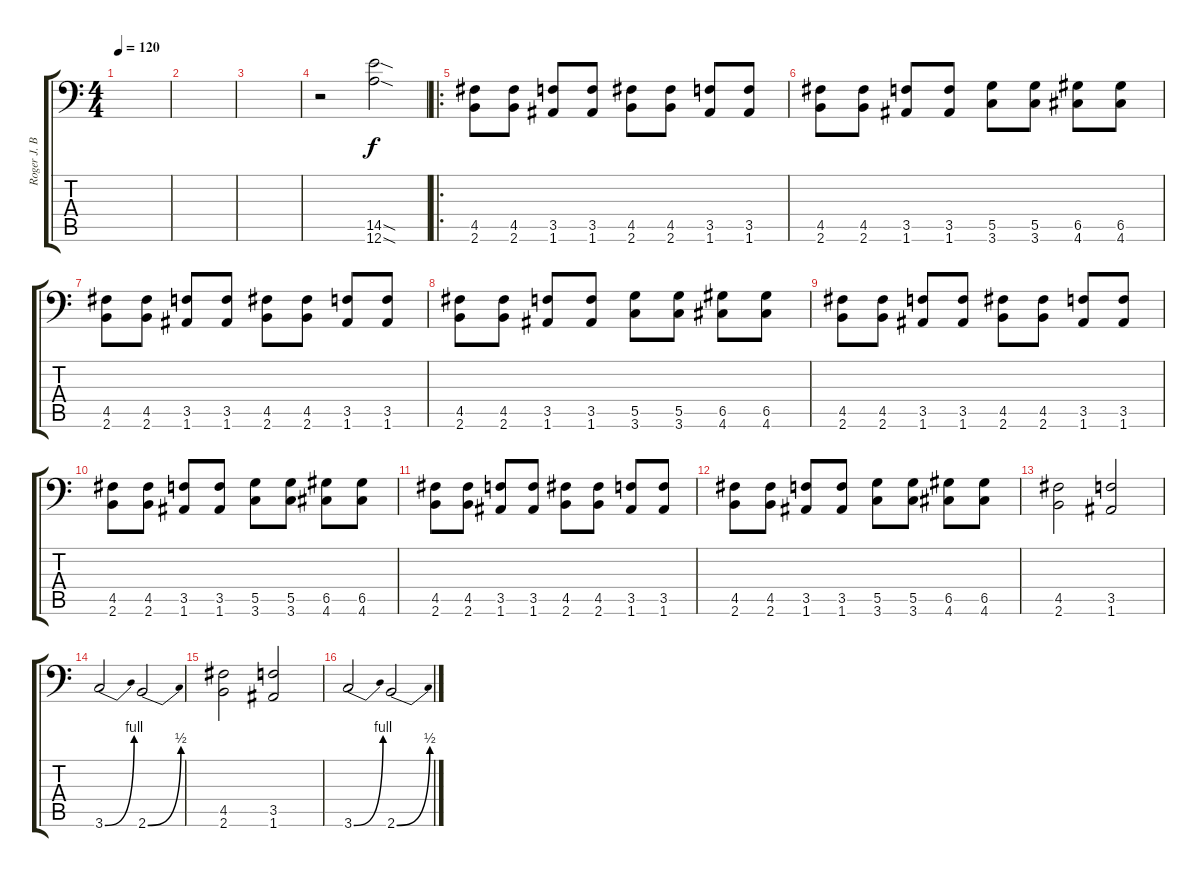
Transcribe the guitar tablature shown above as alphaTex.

\track ("Roger J. Beaujard" "Roger J. B") {instrument distortionguitar}
\staff {score tabs}
\tuning (A3 E3 C3 G2 D2 A1) {hide}
\ts (4 4)
\tempo 120
\clef f4
\ks c
|
|
|
r.2 (14.5{sod} 12.6{sod}).2 |
\ro
(4.5 2.6).8 (4.5 2.6).8 (3.5 1.6).8 (3.5 1.6).8 (4.5 2.6).8 (4.5 2.6).8 (3.5 1.6).8 (3.5 1.6).8 |
(4.5 2.6).8 (4.5 2.6).8 (3.5 1.6).8 (3.5 1.6).8 (5.5 3.6).8 (5.5 3.6).8 (6.5 4.6).8 (6.5 4.6).8 |
(4.5 2.6).8 (4.5 2.6).8 (3.5 1.6).8 (3.5 1.6).8 (4.5 2.6).8 (4.5 2.6).8 (3.5 1.6).8 (3.5 1.6).8 |
(4.5 2.6).8 (4.5 2.6).8 (3.5 1.6).8 (3.5 1.6).8 (5.5 3.6).8 (5.5 3.6).8 (6.5 4.6).8 (6.5 4.6).8 |
(4.5 2.6).8 (4.5 2.6).8 (3.5 1.6).8 (3.5 1.6).8 (4.5 2.6).8 (4.5 2.6).8 (3.5 1.6).8 (3.5 1.6).8 |
(4.5 2.6).8 (4.5 2.6).8 (3.5 1.6).8 (3.5 1.6).8 (5.5 3.6).8 (5.5 3.6).8 (6.5 4.6).8 (6.5 4.6).8 |
(4.5 2.6).8 (4.5 2.6).8 (3.5 1.6).8 (3.5 1.6).8 (4.5 2.6).8 (4.5 2.6).8 (3.5 1.6).8 (3.5 1.6).8 |
(4.5 2.6).8 (4.5 2.6).8 (3.5 1.6).8 (3.5 1.6).8 (5.5 3.6).8 (5.5 3.6).8 (6.5 4.6).8 (6.5 4.6).8 |
(4.5 2.6).2 (3.5 1.6).2 |
3.6{be (bend 0 0 60 4)}.2 2.6{be (bend 0 0 60 2)}.2 |
(4.5 2.6).2 (3.5 1.6).2 |
3.6{be (bend 0 0 60 4)}.2 2.6{be (bend 0 0 60 2)}.2
